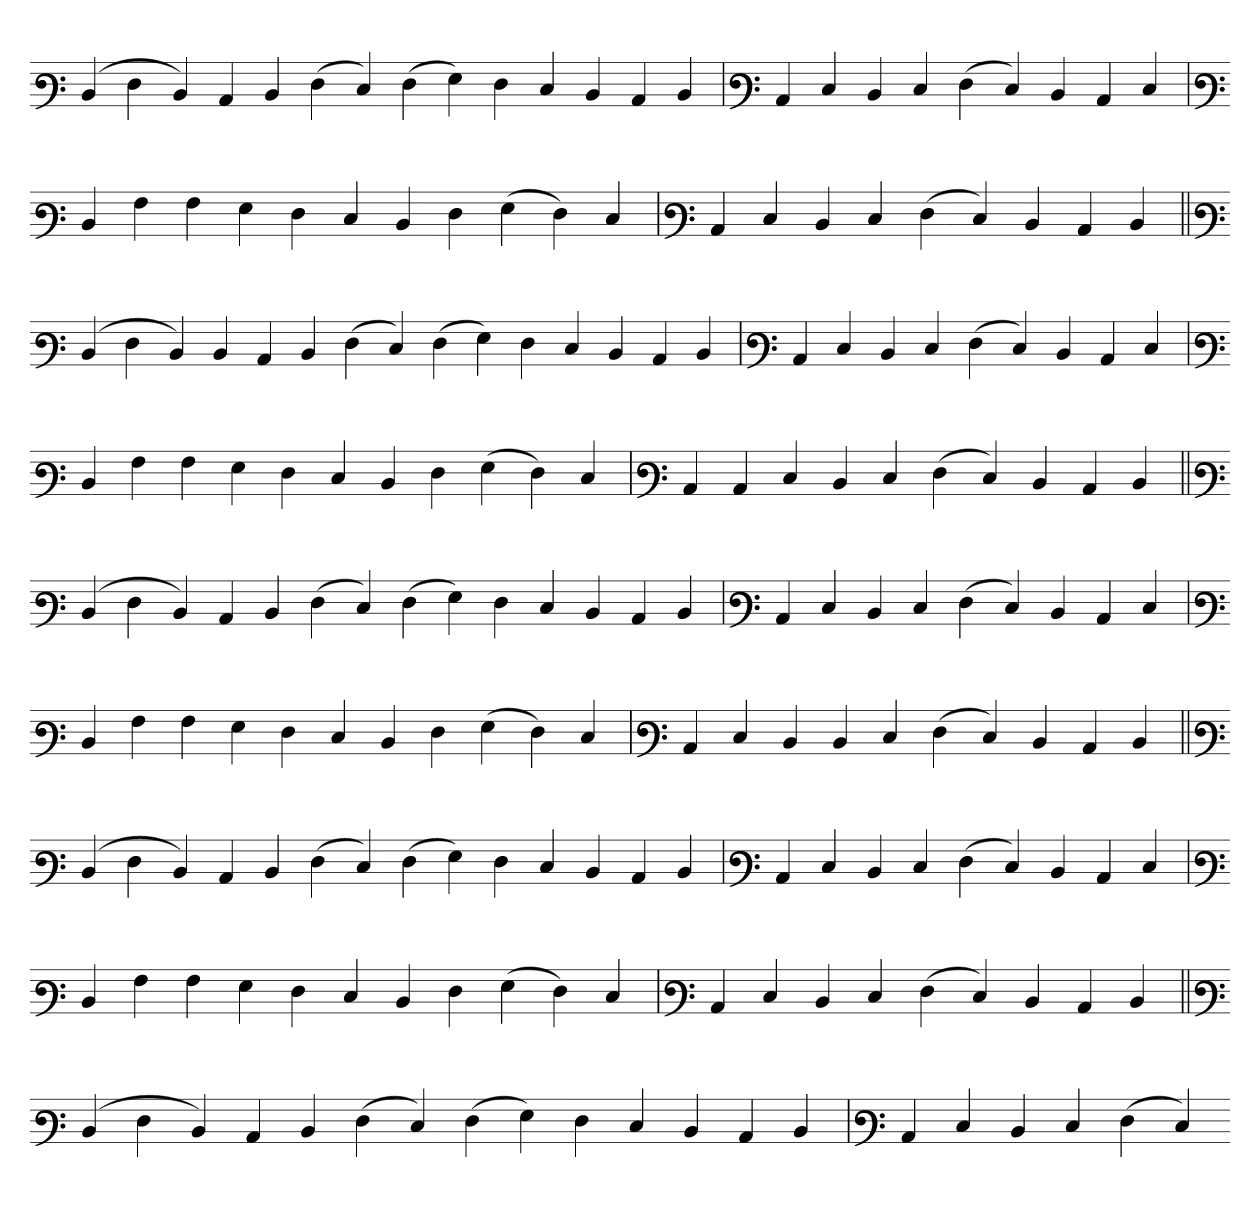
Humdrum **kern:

**kern
*part1
*staff1
*clefF3
=
(4D
4F
4D)
4C
4D
(4F
4E)
(4F
4G)
4F
4E
4D
4C
4D
=`
*clefF3
4C
4E
4D
4E
(4F
4E)
4D
4C
4E
='
*clefF3
4D
4A
4A
4G
4F
4E
4D
4F
(4G
4F)
4E
=`
*clefF3
4C
4E
4D
4E
(4F
4E)
4D
4C
4D
=||
*clefF3
(4D
4F
4D)
4D
4C
4D
(4F
4E)
(4F
4G)
4F
4E
4D
4C
4D
=`
*clefF3
4C
4E
4D
4E
(4F
4E)
4D
4C
4E
='
*clefF3
4D
4A
4A
4G
4F
4E
4D
4F
(4G
4F)
4E
=`
*clefF3
4C
4C
4E
4D
4E
(4F
4E)
4D
4C
4D
=||
*clefF3
(4D
4F
4D)
4C
4D
(4F
4E)
(4F
4G)
4F
4E
4D
4C
4D
=`
*clefF3
4C
4E
4D
4E
(4F
4E)
4D
4C
4E
='
*clefF3
4D
4A
4A
4G
4F
4E
4D
4F
(4G
4F)
4E
=`
*clefF3
4C
4E
4D
4D
4E
(4F
4E)
4D
4C
4D
=||
*clefF3
(4D
4F
4D)
4C
4D
(4F
4E)
(4F
4G)
4F
4E
4D
4C
4D
=`
*clefF3
4C
4E
4D
4E
(4F
4E)
4D
4C
4E
='
*clefF3
4D
4A
4A
4G
4F
4E
4D
4F
(4G
4F)
4E
=`
*clefF3
4C
4E
4D
4E
(4F
4E)
4D
4C
4D
=||
*clefF3
(4D
4F
4D)
4C
4D
(4F
4E)
(4F
4G)
4F
4E
4D
4C
4D
=`
*clefF3
4C
4E
4D
4E
(4F
4E)
=-
*-
